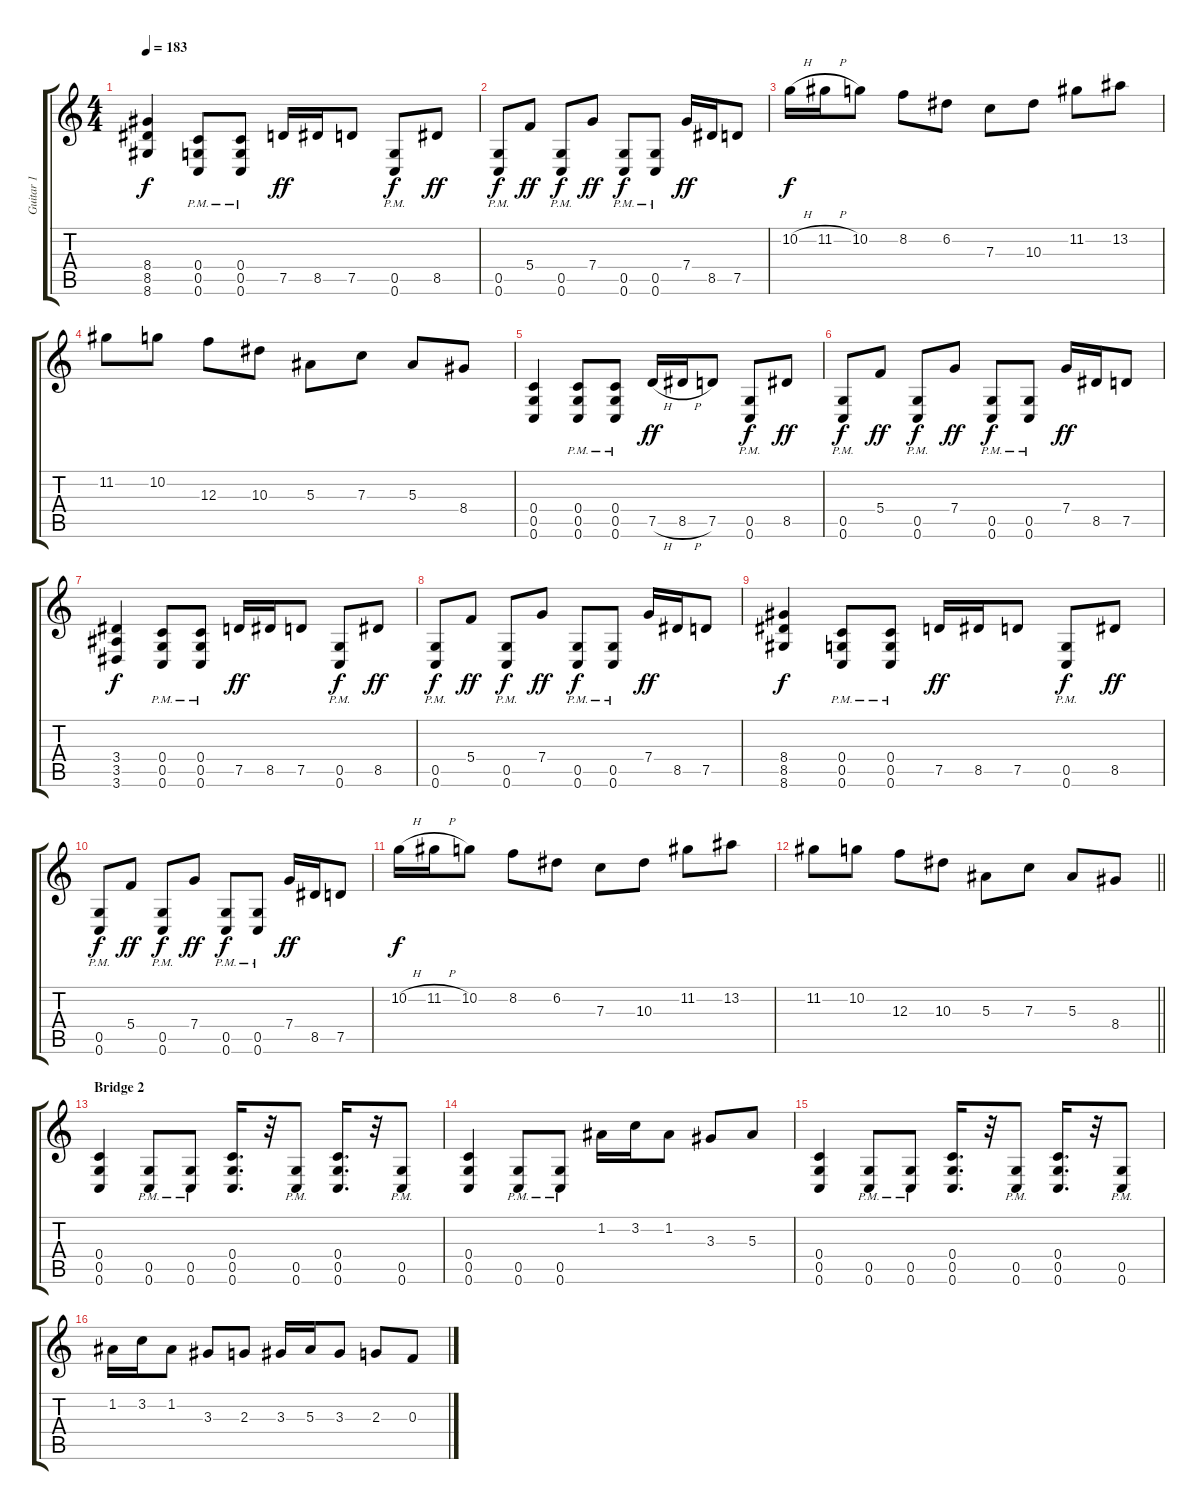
\track ("Guitar 1" "Guitar 1") {instrument overdrivenguitar}
\staff {score tabs}
\tuning (D4 A3 F3 C3 G2 C2) {hide}
\ts (4 4)
\tempo 183
\clef g2
\ks aminor
(8.4 8.5 8.6).4{dy f} (0.4{pm} 0.5{pm} 0.6{pm}).8 (0.4{pm} 0.5{pm} 0.6{pm}).8 7.5.16{dy ff} 8.5.16 7.5.8 (0.5{pm} 0.6{pm}).8{dy f} 8.5.8{dy ff} |
(0.5{pm} 0.6{pm}).8{dy f} 5.4.8{dy ff} (0.5{pm} 0.6{pm}).8{dy f} 7.4.8{dy ff} (0.5{pm} 0.6{pm}).8{dy f} (0.5{pm} 0.6{pm}).8 7.4.16{dy ff} 8.5.16 7.5.8 |
10.2{h}.16{dy f} 11.2{h}.16 10.2.8 8.2.8 6.2.8 7.3.8 10.3.8 11.2.8 13.2.8 |
11.2.8 10.2.8 12.3.8 10.3.8 5.3.8 7.3.8 5.3.8 8.4.8 |
(0.4 0.5 0.6).4 (0.4{pm} 0.5{pm} 0.6{pm}).8 (0.4{pm} 0.5{pm} 0.6{pm}).8 7.5{h}.16{dy ff} 8.5{h}.16 7.5.8 (0.5{pm} 0.6{pm}).8{dy f} 8.5.8{dy ff} |
(0.5{pm} 0.6{pm}).8{dy f} 5.4.8{dy ff} (0.5{pm} 0.6{pm}).8{dy f} 7.4.8{dy ff} (0.5{pm} 0.6{pm}).8{dy f} (0.5{pm} 0.6{pm}).8 7.4.16{dy ff} 8.5.16 7.5.8 |
(3.4 3.5 3.6).4{dy f} (0.4{pm} 0.5{pm} 0.6{pm}).8 (0.4{pm} 0.5{pm} 0.6{pm}).8 7.5.16{dy ff} 8.5.16 7.5.8 (0.5{pm} 0.6{pm}).8{dy f} 8.5.8{dy ff} |
(0.5{pm} 0.6{pm}).8{dy f} 5.4.8{dy ff} (0.5{pm} 0.6{pm}).8{dy f} 7.4.8{dy ff} (0.5{pm} 0.6{pm}).8{dy f} (0.5{pm} 0.6{pm}).8 7.4.16{dy ff} 8.5.16 7.5.8 |
(8.4 8.5 8.6).4{dy f} (0.4{pm} 0.5{pm} 0.6{pm}).8 (0.4{pm} 0.5{pm} 0.6{pm}).8 7.5.16{dy ff} 8.5.16 7.5.8 (0.5{pm} 0.6{pm}).8{dy f} 8.5.8{dy ff} |
(0.5{pm} 0.6{pm}).8{dy f} 5.4.8{dy ff} (0.5{pm} 0.6{pm}).8{dy f} 7.4.8{dy ff} (0.5{pm} 0.6{pm}).8{dy f} (0.5{pm} 0.6{pm}).8 7.4.16{dy ff} 8.5.16 7.5.8 |
10.2{h}.16{dy f} 11.2{h}.16 10.2.8 8.2.8 6.2.8 7.3.8 10.3.8 11.2.8 13.2.8 |
\barLineRight lightlight
11.2.8 10.2.8 12.3.8 10.3.8 5.3.8 7.3.8 5.3.8 8.4.8 |
\section ("" "Bridge 2")
(0.4 0.5 0.6).4 (0.5{pm} 0.6{pm}).8 (0.5{pm} 0.6{pm}).8 (0.4 0.5 0.6).16{d} r.32 (0.5{pm} 0.6{pm}).8 (0.4 0.5 0.6).16{d} r.32 (0.5{pm} 0.6{pm}).8 |
(0.4 0.5 0.6).4 (0.5{pm} 0.6{pm}).8 (0.5{pm} 0.6{pm}).8 1.2.16 3.2.16 1.2.8 3.3.8 5.3.8 |
(0.4 0.5 0.6).4 (0.5{pm} 0.6{pm}).8 (0.5{pm} 0.6{pm}).8 (0.4 0.5 0.6).16{d} r.32 (0.5{pm} 0.6{pm}).8 (0.4 0.5 0.6).16{d} r.32 (0.5{pm} 0.6{pm}).8 |
1.2.16 3.2.16 1.2.8 3.3.8 2.3.8 3.3.16 5.3.16 3.3.8 2.3.8 0.3.8
